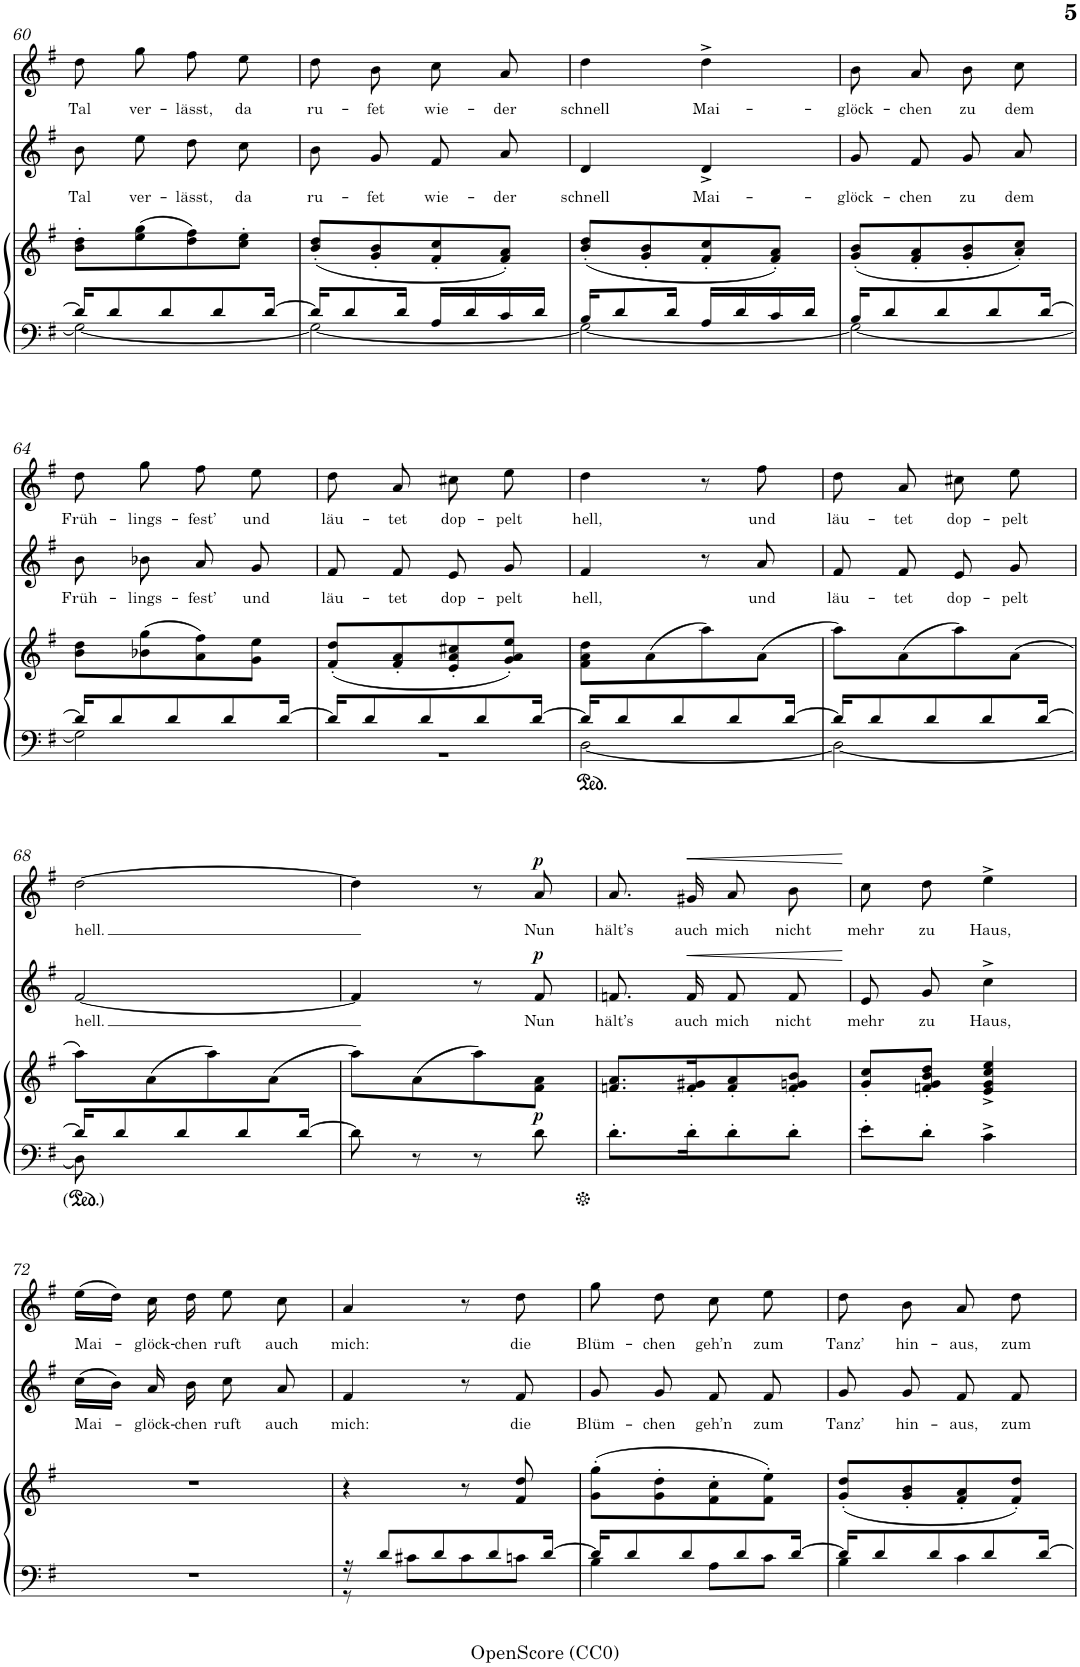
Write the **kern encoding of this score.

**kern	**kern	**dynam	**kern	**text	**dynam	**kern	**text	**dynam
*part3	*part3	*part3	*part2	*part2	*part2	*part1	*part1	*part1
*staff4	*staff3	*staff3/4	*staff2	*staff2	*staff2	*staff1	*staff1	*staff1
*I"Piano	*	*	*I"Soprano II.	*	*	*I"Soprano I.	*	*
*I'Pno	*	*	*	*	*	*	*	*
!!LO:PB:g=z
*clefF4	*clefG2	*	*clefG2	*	*	*clefG2	*	*
*k[f#]	*k[f#]	*	*k[f#]	*	*	*k[f#]	*	*
*M2/4	*M2/4	*	*M2/4	*	*	*M2/4	*	*
=60	=60	=60	=60	=60	=60	=60	=60	=60
*^	*	*	*	*	*	*	*	*
!	!	!	!	!	!LO:LY:b	!	!	!LO:LY:b	!
16d/KL]	2G\_	8b\' 8dd\'L	.	8b\	Tal	.	8dd\	Tal	.
8d/	.	.	.	.	.	.	.	.	.
!	!	!	!	!	!LO:LY:b	!	!	!LO:LY:b	!
.	.	(8ee\ 8gg\	.	8ee\	ver-	.	8gg\	ver-	.
8d/	.	.	.	.	.	.	.	.	.
!	!	!	!	!	!LO:LY:b	!	!	!LO:LY:b	!
.	.	8dd\ 8ff#\)	.	8dd\	-lässt,	.	8ff#\	-lässt,	.
8d/	.	.	.	.	.	.	.	.	.
!	!	!	!	!	!LO:LY:b	!	!	!LO:LY:b	!
.	.	8cc\' 8ee\'J	.	8cc\	da	.	8ee\	da	.
[16d/Jk	.	.	.	.	.	.	.	.	.
=61	=61	=61	=61	=61	=61	=61	=61	=61	=61
!	!	!	!	!	!LO:LY:b	!	!	!LO:LY:b	!
16d/KL]	2G\_	(8b/' 8dd/'L	.	8b\	ru-	.	8dd\	ru-	.
8d/	.	.	.	.	.	.	.	.	.
!	!	!	!	!	!LO:LY:b	!	!	!LO:LY:b	!
.	.	8g/' 8b/'	.	8g/	-fet	.	8b\	-fet	.
16d/Jk	.	.	.	.	.	.	.	.	.
!	!	!	!	!	!LO:LY:b	!	!	!LO:LY:b	!
16A/LL	.	8f#/' 8cc/'	.	8f#/	wie-	.	8cc\	wie-	.
16d/	.	.	.	.	.	.	.	.	.
!	!	!	!	!	!LO:LY:b	!	!	!LO:LY:b	!
16c/	.	8f#/' 8a/'J)	.	8a/	-der	.	8a/	-der	.
16d/JJ	.	.	.	.	.	.	.	.	.
=62	=62	=62	=62	=62	=62	=62	=62	=62	=62
!	!	!	!	!	!LO:LY:b	!	!	!LO:LY:b	!
16B/KL	2G\_	(8b/' 8dd/'L	.	4d/	schnell	.	4dd\	schnell	.
8d/	.	.	.	.	.	.	.	.	.
.	.	8g/' 8b/'	.	.	.	.	.	.	.
16d/Jk	.	.	.	.	.	.	.	.	.
!	!	!	!	!	!LO:LY:b	!	!	!LO:LY:b	!
16A/LL	.	8f#/' 8cc/'	.	4d^/	Mai-	.	4dd^\	Mai-	.
16d/	.	.	.	.	.	.	.	.	.
16c/	.	8f#/' 8a/'J)	.	.	.	.	.	.	.
16d/JJ	.	.	.	.	.	.	.	.	.
=63	=63	=63	=63	=63	=63	=63	=63	=63	=63
!	!	!	!	!	!LO:LY:b	!	!	!LO:LY:b	!
16B/KL	2G\_	(8g/' 8b/'L	.	8g/	-glöck-	.	8b\	-glöck-	.
8d/	.	.	.	.	.	.	.	.	.
!	!	!	!	!	!LO:LY:b	!	!	!LO:LY:b	!
.	.	8f#/' 8a/'	.	8f#/	-chen	.	8a/	-chen	.
8d/	.	.	.	.	.	.	.	.	.
!	!	!	!	!	!LO:LY:b	!	!	!LO:LY:b	!
.	.	8g/' 8b/'	.	8g/	zu	.	8b\	zu	.
8d/	.	.	.	.	.	.	.	.	.
!	!	!	!	!	!LO:LY:b	!	!	!LO:LY:b	!
.	.	8a/' 8cc/'J)	.	8a/	dem	.	8cc\	dem	.
[16d/Jk	.	.	.	.	.	.	.	.	.
!!LO:LB:g=z
=64	=64	=64	=64	=64	=64	=64	=64	=64	=64
!	!	!	!	!	!LO:LY:b	!	!	!LO:LY:b	!
16d/KL]	2G\]	8b\ 8dd\L	.	8b\	Früh-	.	8dd\	Früh-	.
8d/	.	.	.	.	.	.	.	.	.
!	!	!	!	!	!LO:LY:b	!	!	!LO:LY:b	!
.	.	(8b-X\ 8gg\	.	8b-X\	-lings-	.	8gg\	-lings-	.
8d/	.	.	.	.	.	.	.	.	.
!	!	!	!	!	!LO:LY:b	!	!	!LO:LY:b	!
.	.	8a\ 8ff#\)	.	8a/	-fest’	.	8ff#\	-fest’	.
8d/	.	.	.	.	.	.	.	.	.
!	!	!	!	!	!LO:LY:b	!	!	!LO:LY:b	!
.	.	8g\ 8ee\J	.	8g/	und	.	8ee\	und	.
[16d/Jk	.	.	.	.	.	.	.	.	.
=65	=65	=65	=65	=65	=65	=65	=65	=65	=65
!	!	!	!	!	!LO:LY:b	!	!	!LO:LY:b	!
16d/KL]	2r	(8f#/' 8dd/'L	.	8f#/	läu-	.	8dd\	läu-	.
8d/	.	.	.	.	.	.	.	.	.
!	!	!	!	!	!LO:LY:b	!	!	!LO:LY:b	!
.	.	8f#/' 8a/'	.	8f#/	-tet	.	8a/	-tet	.
8d/	.	.	.	.	.	.	.	.	.
!	!	!	!	!	!LO:LY:b	!	!	!LO:LY:b	!
.	.	8e/' 8a/' 8cc#X/'	.	8e/	dop-	.	8cc#X\	dop-	.
8d/	.	.	.	.	.	.	.	.	.
!	!	!	!	!	!LO:LY:b	!	!	!LO:LY:b	!
.	.	8g/' 8a/' 8ee/'J)	.	8g/	-pelt	.	8ee\	-pelt	.
[16d/Jk	.	.	.	.	.	.	.	.	.
=66	=66	=66	=66	=66	=66	=66	=66	=66	=66
!	!	!	!	!	!LO:LY:b	!	!	!LO:LY:b	!
16d/KL]	[2D\	8f#\ 8a\ 8dd\L	.	4f#/	hell,	.	4dd\	hell,	.
8d/	.	.	.	.	.	.	.	.	.
.	.	(8a\	.	.	.	.	.	.	.
8d/	.	.	.	.	.	.	.	.	.
.	.	8aa\)	.	8r	.	.	8r	.	.
8d/	.	.	.	.	.	.	.	.	.
!	!	!	!	!	!LO:LY:b	!	!	!LO:LY:b	!
.	.	(8a\J	.	8a/	und	.	8ff#\	und	.
[16d/Jk	.	.	.	.	.	.	.	.	.
=67	=67	=67	=67	=67	=67	=67	=67	=67	=67
!	!	!	!	!	!LO:LY:b	!	!	!LO:LY:b	!
16d/KL]	2D\_	8aa\L)	.	8f#/	läu-	.	8dd\	läu-	.
8d/	.	.	.	.	.	.	.	.	.
!	!	!	!	!	!LO:LY:b	!	!	!LO:LY:b	!
.	.	(8a\	.	8f#/	-tet	.	8a/	-tet	.
8d/	.	.	.	.	.	.	.	.	.
!	!	!	!	!	!LO:LY:b	!	!	!LO:LY:b	!
.	.	8aa\)	.	8e/	dop-	.	8cc#X\	dop-	.
8d/	.	.	.	.	.	.	.	.	.
!	!	!	!	!	!LO:LY:b	!	!	!LO:LY:b	!
.	.	(8a\J	.	8g/	-pelt	.	8ee\	-pelt	.
[16d/Jk	.	.	.	.	.	.	.	.	.
!!LO:LB:g=z
=68	=68	=68	=68	=68	=68	=68	=68	=68	=68
!	!	!	!	!	!LO:LY:b	!	!	!LO:LY:b	!
16d/KL]	8D\]	8aa\L)	.	[2f#/	hell.	.	[2dd\	hell.	.
8d/	.	.	.	.	.	.	.	.	.
.	4.ryy	(8a\	.	.	.	.	.	.	.
8d/	.	.	.	.	.	.	.	.	.
.	.	8aa\)	.	.	.	.	.	.	.
8d/	.	.	.	.	.	.	.	.	.
.	.	(8a\J	.	.	.	.	.	.	.
[16d/Jk	.	.	.	.	.	.	.	.	.
*v	*v	*	*	*	*	*	*	*	*
=69	=69	=69	=69	=69	=69	=69	=69	=69
8d\]	8aa\L)	.	4f#/]	.	.	4dd\]	.	.
8r	(8a\	.	.	.	.	.	.	.
8r	8aa\)	.	8r	.	.	8r	.	.
!	!	!LO:DY:b	!	!LO:LY:b	!LO:DY:a	!	!LO:LY:b	!LO:DY:a
8d\	8f#\ 8a\J	p	8f#/	Nun	p	8a/	Nun	p
=70	=70	=70	=70	=70	=70	=70	=70	=70
!	!	!	!	!LO:LY:b	!	!	!LO:LY:b	!
8.d'\L	8.fn/ 8.a/L	.	8.fn/	hält’s	.	8.a/	hält’s	.
!	!	!	!	!LO:LY:b	!LO:HP:b	!	!LO:LY:b	!LO:HP:b
16d'\K	16f/' 16g#X/'K	.	16f/	auch	<	16g#X/	auch	<
!	!	!	!	!LO:LY:b	!	!	!LO:LY:b	!
8d'\	8f/' 8a/'	.	8f/	mich	.	8a/	mich	.
!	!	!	!	!LO:LY:b	!	!	!LO:LY:b	!
8d'\J	8f/' 8gn/' 8b/'J	.	8f/	nicht	.	8b\	nicht	.
.	.	.	.	.	[	.	.	[
=71	=71	=71	=71	=71	=71	=71	=71	=71
!	!	!	!	!LO:LY:b	!	!	!LO:LY:b	!
8e'\L	8g/' 8cc/'L	.	8e/	mehr	.	8cc\	mehr	.
!	!	!	!	!LO:LY:b	!	!	!LO:LY:b	!
8d'\J	8fn/' 8g/' 8b/' 8dd/'J	.	8g/	zu	.	8dd\	zu	.
!	!	!	!	!LO:LY:b	!	!	!LO:LY:b	!
4c^\	4e/^ 4g/^ 4cc/^ 4ee/^	.	4cc^\	Haus,	.	4ee^\	Haus,	.
!!LO:LB:g=z
=72	=72	=72	=72	=72	=72	=72	=72	=72
!	!	!	!	!LO:LY:b	!	!	!LO:LY:b	!
2r	2r	.	(16cc\LL	Mai-	.	(16ee\LL	Mai-	.
.	.	.	16b\JJ)	.	.	16dd\JJ)	.	.
!	!	!	!	!LO:LY:b	!	!	!LO:LY:b	!
.	.	.	16a/	-glöck-	.	16cc\	-glöck-	.
!	!	!	!	!LO:LY:b	!	!	!LO:LY:b	!
.	.	.	16b\	-chen	.	16dd\	-chen	.
!	!	!	!	!LO:LY:b	!	!	!LO:LY:b	!
.	.	.	8cc\	ruft	.	8ee\	ruft	.
!	!	!	!	!LO:LY:b	!	!	!LO:LY:b	!
.	.	.	8a/	auch	.	8cc\	auch	.
=73	=73	=73	=73	=73	=73	=73	=73	=73
*^	*^	*	*	*	*	*	*	*
!	!	!	!	!	!	!LO:LY:b	!	!	!LO:LY:b	!
16r	8r	4r	4ryy	.	4f#/	mich:	.	4a/	mich:	.
8d/L	.	.	.	.	.	.	.	.	.	.
.	8c#X\L	.	.	.	.	.	.	.	.	.
8d/	.	.	.	.	.	.	.	.	.	.
.	8c#\	8r	8ryy	.	8r	.	.	8r	.	.
8d/	.	.	.	.	.	.	.	.	.	.
!	!	!	!	!	!	!LO:LY:b	!	!	!LO:LY:b	!
.	8cn\J	8f#/ 8dd/	8ryy	.	8f#/	die	.	8dd\	die	.
[16d/Jk	.	.	.	.	.	.	.	.	.	.
*	*	*v	*v	*	*	*	*	*	*	*
=74	=74	=74	=74	=74	=74	=74	=74	=74	=74
!	!	!	!	!	!LO:LY:b	!	!	!LO:LY:b	!
16d/KL]	4B\	(8g\' 8gg\'L	.	8g/	Blüm-	.	8gg\	Blüm-	.
8d/	.	.	.	.	.	.	.	.	.
!	!	!	!	!	!LO:LY:b	!	!	!LO:LY:b	!
.	.	8g\' 8dd\'	.	8g/	-chen	.	8dd\	-chen	.
8d/	.	.	.	.	.	.	.	.	.
!	!	!	!	!	!LO:LY:b	!	!	!LO:LY:b	!
.	8A\L	8f#\' 8cc\'	.	8f#/	geh’n	.	8cc\	geh’n	.
8d/	.	.	.	.	.	.	.	.	.
!	!	!	!	!	!LO:LY:b	!	!	!LO:LY:b	!
.	8c\J	8f#\' 8ee\'J)	.	8f#/	zum	.	8ee\	zum	.
[16d/Jk	.	.	.	.	.	.	.	.	.
=75	=75	=75	=75	=75	=75	=75	=75	=75	=75
!	!	!	!	!	!LO:LY:b	!	!	!LO:LY:b	!
16d/KL]	4B\	(8g/' 8dd/'L	.	8g/	Tanz’	.	8dd\	Tanz’	.
8d/	.	.	.	.	.	.	.	.	.
!	!	!	!	!	!LO:LY:b	!	!	!LO:LY:b	!
.	.	8g/' 8b/'	.	8g/	hin-	.	8b\	hin-	.
8d/	.	.	.	.	.	.	.	.	.
!	!	!	!	!	!LO:LY:b	!	!	!LO:LY:b	!
.	4c\	8f#/' 8a/'	.	8f#/	-aus,	.	8a/	-aus,	.
8d/	.	.	.	.	.	.	.	.	.
!	!	!	!	!	!LO:LY:b	!	!	!LO:LY:b	!
.	.	8f#/' 8dd/'J)	.	8f#/	zum	.	8dd\	zum	.
[16d/Jk	.	.	.	.	.	.	.	.	.
*v	*v	*	*	*	*	*	*	*	*
=	=	=	=	=	=	=	=	=
*-	*-	*-	*-	*-	*-	*-	*-	*-
